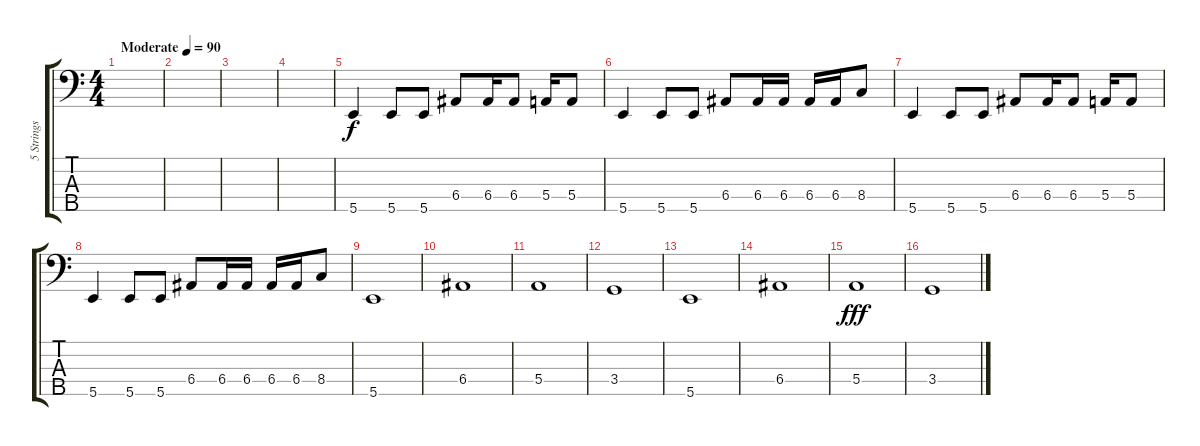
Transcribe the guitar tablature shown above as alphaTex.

\track ("5 Strings Bass Standard Tuning" "5 Strings ") {instrument electricbassfinger}
\staff {score tabs}
\tuning (G2 D2 A1 E1 B0) {hide}
\ts (4 4)
\tempo (90 "Moderate")
\clef f4
\ks c
|
|
|
|
5.5.4 5.5.8 5.5.8 6.4.8 6.4.16 6.4.8 5.4.16 5.4.8 |
5.5.4 5.5.8 5.5.8 6.4.8 6.4.16 6.4.16 6.4.16 6.4.16 8.4.8 |
5.5.4 5.5.8 5.5.8 6.4.8 6.4.16 6.4.8 5.4.16 5.4.8 |
5.5.4 5.5.8 5.5.8 6.4.8 6.4.16 6.4.16 6.4.16 6.4.16 8.4.8 |
5.5.1 |
6.4.1 |
5.4.1 |
3.4.1 |
5.5.1 |
6.4.1 |
5.4.1{dy fff} |
3.4.1
